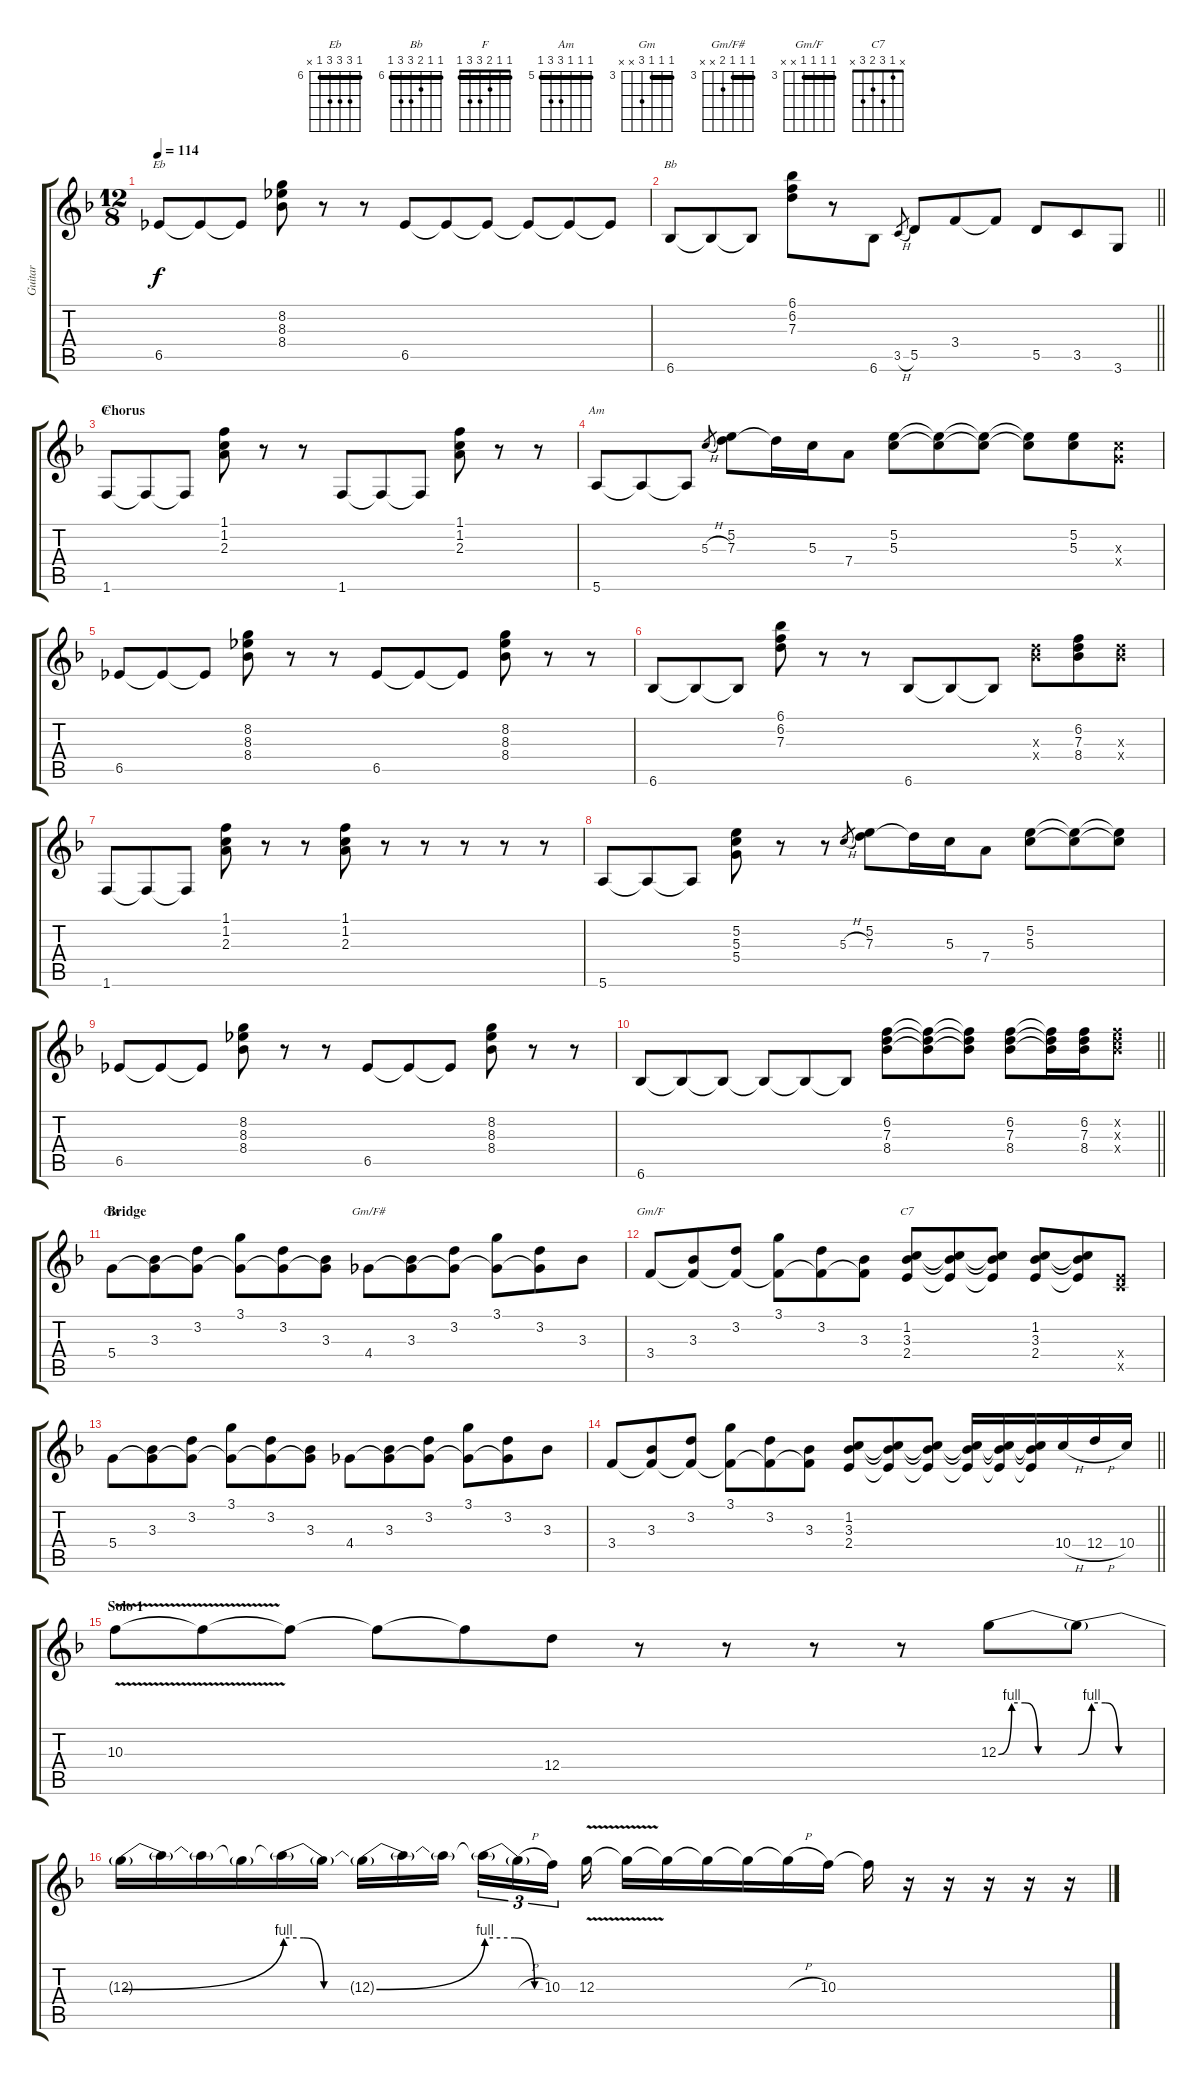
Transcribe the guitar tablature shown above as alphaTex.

\track ("Guitar" "Guitar") {instrument electricguitarclean}
\staff {score tabs}
\tuning (E4 B3 G3 D3 A2 E2) {hide}
\chord ("Eb" 6 8 8 8 6 x) {firstfret 6 barre 6}
\chord ("Bb" 6 6 7 8 8 6) {firstfret 6 barre 6}
\chord ("F" 1 1 2 3 3 1) {barre 1}
\chord ("Am" 5 5 5 7 7 5) {firstfret 5 barre 5}
\chord ("Gm" 3 3 3 5 x x) {firstfret 3 barre 3}
\chord ("Gm/F#" 3 3 3 4 x x) {firstfret 3 barre 3}
\chord ("Gm/F" 3 3 3 3 x x) {firstfret 3 barre 3}
\chord ("C7" x 1 3 2 3 x)
\ts (12 8)
\tempo 114
\clef g2
\ks f
6.5.8{ch "Eb" dy f} 6.5{t}.8 6.5{t}.8 (8.2 8.3 8.4).8 r.8 r.8 6.5.8 6.5{t}.8 6.5{t}.8 6.5{t}.8 6.5{t}.8 6.5{t}.8 |
\barLineRight lightlight
6.6.8{ch "Bb"} 6.6{t}.8 6.6{t}.8 (6.1 6.2 7.3).8 r.8 6.6.8 3.5{h}.8{gr} 5.5.8 3.4.8 3.4{t}.8 5.5.8 3.5.8 3.6.8 |
\section ("" "Chorus")
1.6.8{ch "F"} 1.6{t}.8 1.6{t}.8 (1.1 1.2 2.3).8 r.8 r.8 1.6.8 1.6{t}.8 1.6{t}.8 (1.1 1.2 2.3).8 r.8 r.8 |
5.6.8{ch "Am"} 5.6{t}.8 5.6{t}.8 5.3{h}.8{gr} (5.2 7.3).8 7.3{t}.16 5.3.16 7.4.8 (5.2 5.3).8 (5.2{t} 5.3{t}).8 (5.2{t} 5.3{t}).8 (5.2{t} 5.3{t}).8 (5.2 5.3).8 (5.3{x} 5.4{x}).8 |
6.5.8 6.5{t}.8 6.5{t}.8 (8.2 8.3 8.4).8 r.8 r.8 6.5.8 6.5{t}.8 6.5{t}.8 (8.2 8.3 8.4).8 r.8 r.8 |
6.6.8 6.6{t}.8 6.6{t}.8 (6.1 6.2 7.3).8 r.8 r.8 6.6.8 6.6{t}.8 6.6{t}.8 (7.3{x} 8.4{x}).8 (6.2 7.3 8.4).8 (7.3{x} 8.4{x}).8 |
1.6.8 1.6{t}.8 1.6{t}.8 (1.1 1.2 2.3).8 r.8 r.8 (1.1 1.2 2.3).8 r.8 r.8 r.8 r.8 r.8 |
5.6.8 5.6{t}.8 5.6{t}.8 (5.2 5.3 5.4).8 r.8 r.8 5.3{h}.8{gr} (5.2 7.3).8 7.3{t}.16 5.3.16 7.4.8 (5.2 5.3).8 (5.2{t} 5.3{t}).8 (5.2{t} 5.3{t}).8 |
6.5.8 6.5{t}.8 6.5{t}.8 (8.2 8.3 8.4).8 r.8 r.8 6.5.8 6.5{t}.8 6.5{t}.8 (8.2 8.3 8.4).8 r.8 r.8 |
\barLineRight lightlight
6.6.8 6.6{t}.8 6.6{t}.8 6.6{t}.8 6.6{t}.8 6.6{t}.8 (6.2 7.3 8.4).8 (6.2{t} 7.3{t} 8.4{t}).8 (6.2{t} 7.3{t} 8.4{t}).8 (6.2 7.3 8.4).8 (6.2{t} 7.3{t} 8.4{t}).16 (6.2 7.3 8.4).16 (6.2{x} 7.3{x} 8.4{x}).8 |
\section ("" "Bridge")
5.4.8{ch "Gm"} (3.3 5.4{t}).8 (3.2 5.4{t}).8 (3.1 5.4{t}).8 (3.2 5.4{t}).8 (3.3 5.4{t}).8 4.4.8{ch "Gm/F#"} (3.3 4.4{t}).8 (3.2 4.4{t}).8 (3.1 4.4{t}).8 (3.2 4.4{t}).8 3.3.8 |
3.4.8{ch "Gm/F"} (3.3 3.4{t}).8 (3.2 3.4{t}).8 (3.1 3.4{t}).8 (3.2 3.4{t}).8 (3.3 3.4{t}).8 (1.2 3.3 2.4).8{ch "C7"} (1.2{t} 3.3{t} 2.4{t}).8 (1.2{t} 3.3{t} 2.4{t}).8 (1.2 3.3 2.4).8 (1.2{t} 3.3{t} 2.4{t}).8 (2.4{x} 3.5{x}).8 |
5.4.8 (3.3 5.4{t}).8 (3.2 5.4{t}).8 (3.1 5.4{t}).8 (3.2 5.4{t}).8 (3.3 5.4{t}).8 4.4.8 (3.3 4.4{t}).8 (3.2 4.4{t}).8 (3.1 4.4{t}).8 (3.2 4.4{t}).8 3.3.8 |
\barLineRight lightlight
3.4.8 (3.3 3.4{t}).8 (3.2 3.4{t}).8 (3.1 3.4{t}).8 (3.2 3.4{t}).8 (3.3 3.4{t}).8 (1.2 3.3 2.4).8 (1.2{t} 3.3{t} 2.4{t}).8 (1.2{t} 3.3{t} 2.4{t}).8 (1.2{t} 3.3{t} 2.4{t}).16 (1.2{t} 3.3{t} 2.4{t}).16 (1.2{t} 3.3{t} 2.4{t}).16 10.4{h}.16{volume 9 instrument overdrivenguitar} 12.4{h}.16 10.4.16 |
\section ("" "Solo 1")
10.3{v}.8 10.3{t}.8 10.3{t}.8 10.3{t}.8 10.3{t}.8 12.4.8 r.8 r.8 r.8 r.8 12.3{be (custom 0 0 10 4 20 4 30 0 60 0)}.8 12.3{be (custom 0 0 10 4 20 4 30 0 60 0) t}.8 |
12.3{be (bend 0 0 60 4) t}.16 12.3{t}.16 12.3{t}.16 12.3{t}.16 12.3{be (custom 0 4 15 4 30 0 60 0) t}.16 12.3{t}.16 12.3{be (bend 0 0 60 4) t}.16 12.3{t}.16 12.3{t}.16{beam splitsecondary} 12.3{be (custom 0 4 30 4 50 0 60 0) t}.16{tu (3 2)} 12.3{h t}.16{tu (3 2)} 10.3.16{tu (3 2) beam splitsecondary} 12.3{v}.16 12.3{t}.16 12.3{t}.16 12.3{t}.16 12.3{t}.16 12.3{h t}.16 10.3.16 10.3{t}.16 r.16 r.16 r.16 r.16 r.16
